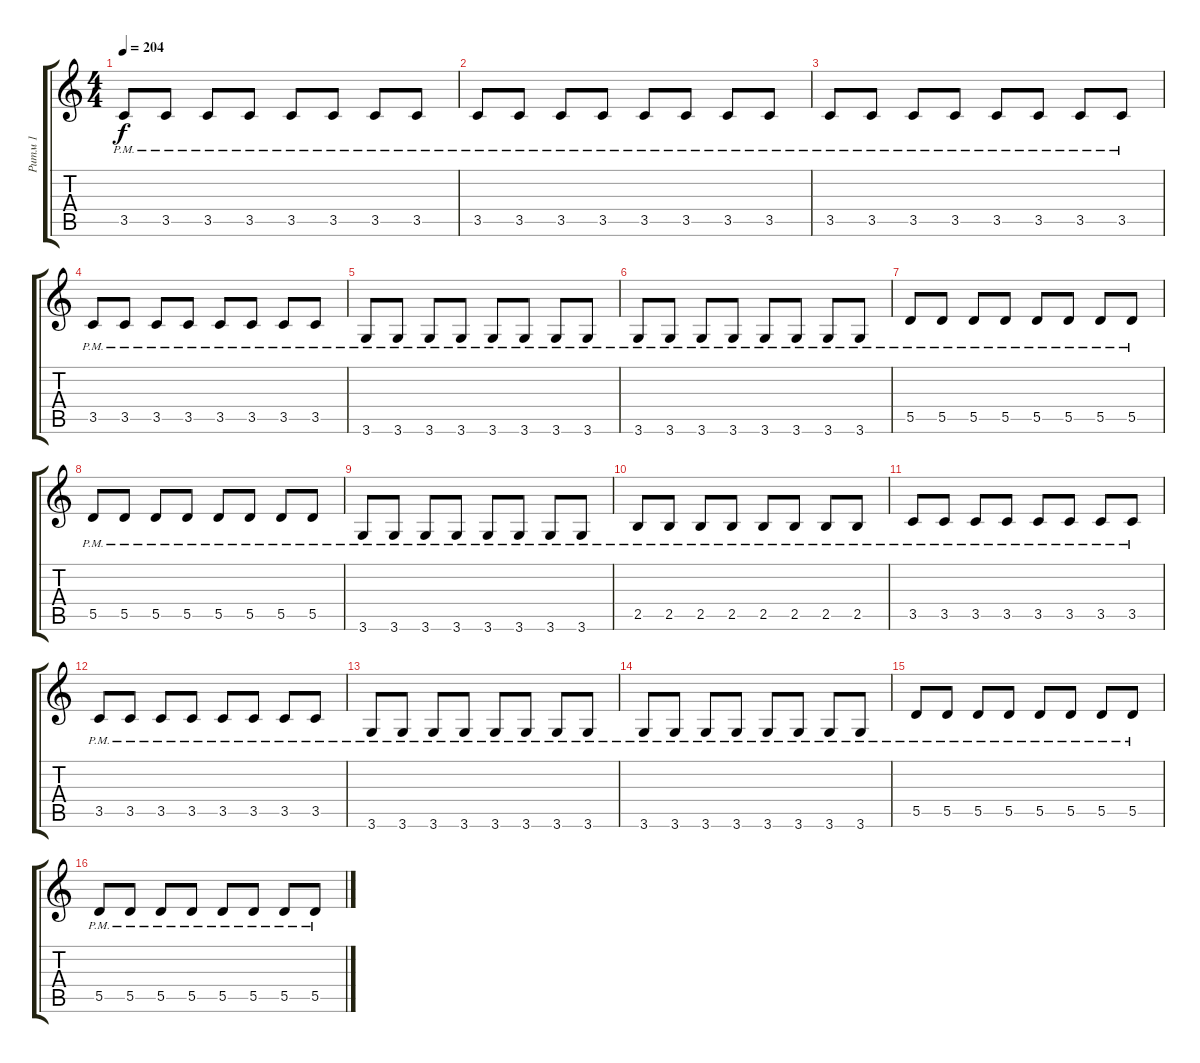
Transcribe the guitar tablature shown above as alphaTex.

\track ("Ритм 1" "Ритм 1") {instrument distortionguitar}
\staff {score tabs}
\tuning (E4 B3 G3 D3 A2 E2) {hide}
\ts (4 4)
\tempo 204
\clef g2
\ks c
3.5{pm}.8{dy f} 3.5{pm}.8 3.5{pm}.8 3.5{pm}.8 3.5{pm}.8 3.5{pm}.8 3.5{pm}.8 3.5{pm}.8 |
3.5{pm}.8 3.5{pm}.8 3.5{pm}.8 3.5{pm}.8 3.5{pm}.8 3.5{pm}.8 3.5{pm}.8 3.5{pm}.8 |
3.5{pm}.8 3.5{pm}.8 3.5{pm}.8 3.5{pm}.8 3.5{pm}.8 3.5{pm}.8 3.5{pm}.8 3.5{pm}.8 |
3.5{pm}.8 3.5{pm}.8 3.5{pm}.8 3.5{pm}.8 3.5{pm}.8 3.5{pm}.8 3.5{pm}.8 3.5{pm}.8 |
3.6{pm}.8 3.6{pm}.8 3.6{pm}.8 3.6{pm}.8 3.6{pm}.8 3.6{pm}.8 3.6{pm}.8 3.6{pm}.8 |
3.6{pm}.8 3.6{pm}.8 3.6{pm}.8 3.6{pm}.8 3.6{pm}.8 3.6{pm}.8 3.6{pm}.8 3.6{pm}.8 |
5.5{pm}.8 5.5{pm}.8 5.5{pm}.8 5.5{pm}.8 5.5{pm}.8 5.5{pm}.8 5.5{pm}.8 5.5{pm}.8 |
5.5{pm}.8 5.5{pm}.8 5.5{pm}.8 5.5{pm}.8 5.5{pm}.8 5.5{pm}.8 5.5{pm}.8 5.5{pm}.8 |
3.6{pm}.8 3.6{pm}.8 3.6{pm}.8 3.6{pm}.8 3.6{pm}.8 3.6{pm}.8 3.6{pm}.8 3.6{pm}.8 |
2.5{pm}.8 2.5{pm}.8 2.5{pm}.8 2.5{pm}.8 2.5{pm}.8 2.5{pm}.8 2.5{pm}.8 2.5{pm}.8 |
3.5{pm}.8 3.5{pm}.8 3.5{pm}.8 3.5{pm}.8 3.5{pm}.8 3.5{pm}.8 3.5{pm}.8 3.5{pm}.8 |
3.5{pm}.8 3.5{pm}.8 3.5{pm}.8 3.5{pm}.8 3.5{pm}.8 3.5{pm}.8 3.5{pm}.8 3.5{pm}.8 |
3.6{pm}.8 3.6{pm}.8 3.6{pm}.8 3.6{pm}.8 3.6{pm}.8 3.6{pm}.8 3.6{pm}.8 3.6{pm}.8 |
3.6{pm}.8 3.6{pm}.8 3.6{pm}.8 3.6{pm}.8 3.6{pm}.8 3.6{pm}.8 3.6{pm}.8 3.6{pm}.8 |
5.5{pm}.8 5.5{pm}.8 5.5{pm}.8 5.5{pm}.8 5.5{pm}.8 5.5{pm}.8 5.5{pm}.8 5.5{pm}.8 |
5.5{pm}.8 5.5{pm}.8 5.5{pm}.8 5.5{pm}.8 5.5{pm}.8 5.5{pm}.8 5.5{pm}.8 5.5{pm}.8
